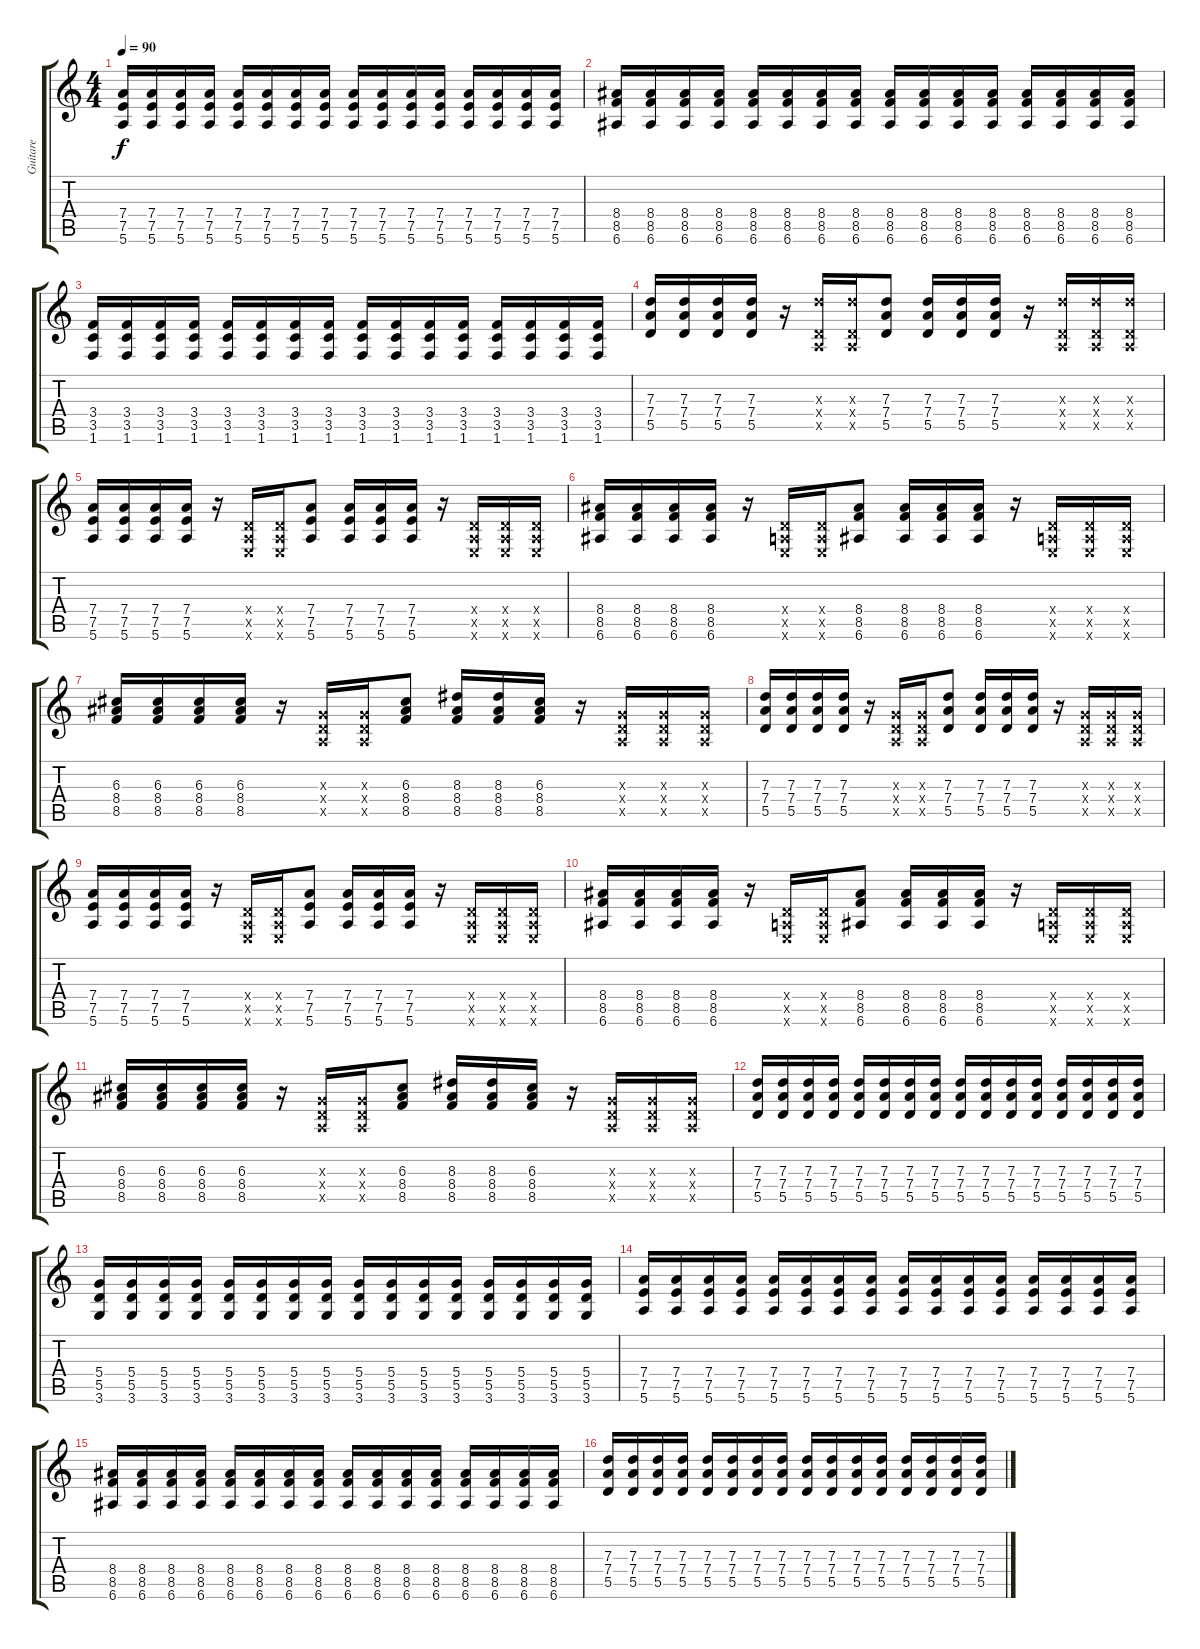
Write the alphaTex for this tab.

\track ("Guitare" "Guitare") {instrument electricguitarjazz}
\staff {score tabs}
\tuning (E4 B3 G3 D3 A2 E2) {hide}
\ts (4 4)
\tempo 90
\clef g2
\ks c
(7.4 7.5 5.6).16{dy f} (7.4 7.5 5.6).16 (7.4 7.5 5.6).16 (7.4 7.5 5.6).16 (7.4 7.5 5.6).16 (7.4 7.5 5.6).16 (7.4 7.5 5.6).16 (7.4 7.5 5.6).16 (7.4 7.5 5.6).16 (7.4 7.5 5.6).16 (7.4 7.5 5.6).16 (7.4 7.5 5.6).16 (7.4 7.5 5.6).16 (7.4 7.5 5.6).16 (7.4 7.5 5.6).16 (7.4 7.5 5.6).16 |
(8.4 8.5 6.6).16 (8.4 8.5 6.6).16 (8.4 8.5 6.6).16 (8.4 8.5 6.6).16 (8.4 8.5 6.6).16 (8.4 8.5 6.6).16 (8.4 8.5 6.6).16 (8.4 8.5 6.6).16 (8.4 8.5 6.6).16 (8.4 8.5 6.6).16 (8.4 8.5 6.6).16 (8.4 8.5 6.6).16 (8.4 8.5 6.6).16 (8.4 8.5 6.6).16 (8.4 8.5 6.6).16 (8.4 8.5 6.6).16 |
(3.4 3.5 1.6).16 (3.4 3.5 1.6).16 (3.4 3.5 1.6).16 (3.4 3.5 1.6).16 (3.4 3.5 1.6).16 (3.4 3.5 1.6).16 (3.4 3.5 1.6).16 (3.4 3.5 1.6).16 (3.4 3.5 1.6).16 (3.4 3.5 1.6).16 (3.4 3.5 1.6).16 (3.4 3.5 1.6).16 (3.4 3.5 1.6).16 (3.4 3.5 1.6).16 (3.4 3.5 1.6).16 (3.4 3.5 1.6).16 |
(7.3 7.4 5.5).16 (7.3 7.4 5.5).16 (7.3 7.4 5.5).16 (7.3 7.4 5.5).16 r.16 (7.3{x} 0.4{x} 0.5{x}).16 (7.3{x} 0.4{x} 0.5{x}).16 (7.3 7.4 5.5).8 (7.3 7.4 5.5).16 (7.3 7.4 5.5).16 (7.3 7.4 5.5).16 r.16 (7.3{x} 0.4{x} 0.5{x}).16 (7.3{x} 0.4{x} 0.5{x}).16 (7.3{x} 0.4{x} 0.5{x}).16 |
(7.4 7.5 5.6).16 (7.4 7.5 5.6).16 (7.4 7.5 5.6).16 (7.4 7.5 5.6).16 r.16 (0.4{x} 0.5{x} 0.6{x}).16 (0.4{x} 0.5{x} 0.6{x}).16 (7.4 7.5 5.6).8 (7.4 7.5 5.6).16 (7.4 7.5 5.6).16 (7.4 7.5 5.6).16 r.16 (0.4{x} 0.5{x} 0.6{x}).16 (0.4{x} 0.5{x} 0.6{x}).16 (0.4{x} 0.5{x} 0.6{x}).16 |
(8.4 8.5 6.6).16 (8.4 8.5 6.6).16 (8.4 8.5 6.6).16 (8.4 8.5 6.6).16 r.16 (0.4{x} 0.5{x} 0.6{x}).16 (0.4{x} 0.5{x} 0.6{x}).16 (8.4 8.5 6.6).8 (8.4 8.5 6.6).16 (8.4 8.5 6.6).16 (8.4 8.5 6.6).16 r.16 (0.4{x} 0.5{x} 0.6{x}).16 (0.4{x} 0.5{x} 0.6{x}).16 (0.4{x} 0.5{x} 0.6{x}).16 |
(6.3 8.4 8.5).16 (6.3 8.4 8.5).16 (6.3 8.4 8.5).16 (6.3 8.4 8.5).16 r.16 (0.3{x} 0.4{x} 0.5{x}).16 (0.3{x} 0.4{x} 0.5{x}).16 (6.3 8.4 8.5).8 (8.3 8.4 8.5).16 (8.3 8.4 8.5).16 (6.3 8.4 8.5).16 r.16 (0.3{x} 0.4{x} 0.5{x}).16 (0.3{x} 0.4{x} 0.5{x}).16 (0.3{x} 0.4{x} 0.5{x}).16 |
(7.3 7.4 5.5).16 (7.3 7.4 5.5).16 (7.3 7.4 5.5).16 (7.3 7.4 5.5).16 r.16 (0.3{x} 0.4{x} 0.5{x}).16 (0.3{x} 0.4{x} 0.5{x}).16 (7.3 7.4 5.5).8 (7.3 7.4 5.5).16 (7.3 7.4 5.5).16 (7.3 7.4 5.5).16 r.16 (0.3{x} 0.4{x} 0.5{x}).16 (0.3{x} 0.4{x} 0.5{x}).16 (0.3{x} 0.4{x} 0.5{x}).16 |
(7.4 7.5 5.6).16 (7.4 7.5 5.6).16 (7.4 7.5 5.6).16 (7.4 7.5 5.6).16 r.16 (0.4{x} 0.5{x} 0.6{x}).16 (0.4{x} 0.5{x} 0.6{x}).16 (7.4 7.5 5.6).8 (7.4 7.5 5.6).16 (7.4 7.5 5.6).16 (7.4 7.5 5.6).16 r.16 (0.4{x} 0.5{x} 0.6{x}).16 (0.4{x} 0.5{x} 0.6{x}).16 (0.4{x} 0.5{x} 0.6{x}).16 |
(8.4 8.5 6.6).16 (8.4 8.5 6.6).16 (8.4 8.5 6.6).16 (8.4 8.5 6.6).16 r.16 (0.4{x} 0.5{x} 0.6{x}).16 (0.4{x} 0.5{x} 0.6{x}).16 (8.4 8.5 6.6).8 (8.4 8.5 6.6).16 (8.4 8.5 6.6).16 (8.4 8.5 6.6).16 r.16 (0.4{x} 0.5{x} 0.6{x}).16 (0.4{x} 0.5{x} 0.6{x}).16 (0.4{x} 0.5{x} 0.6{x}).16 |
(6.3 8.4 8.5).16 (6.3 8.4 8.5).16 (6.3 8.4 8.5).16 (6.3 8.4 8.5).16 r.16 (0.3{x} 0.4{x} 0.5{x}).16 (0.3{x} 0.4{x} 0.5{x}).16 (6.3 8.4 8.5).8 (8.3 8.4 8.5).16 (8.3 8.4 8.5).16 (6.3 8.4 8.5).16 r.16 (0.3{x} 0.4{x} 0.5{x}).16 (0.3{x} 0.4{x} 0.5{x}).16 (0.3{x} 0.4{x} 0.5{x}).16 |
(7.3 7.4 5.5).16 (7.3 7.4 5.5).16 (7.3 7.4 5.5).16 (7.3 7.4 5.5).16 (7.3 7.4 5.5).16 (7.3 7.4 5.5).16 (7.3 7.4 5.5).16 (7.3 7.4 5.5).16 (7.3 7.4 5.5).16 (7.3 7.4 5.5).16 (7.3 7.4 5.5).16 (7.3 7.4 5.5).16 (7.3 7.4 5.5).16 (7.3 7.4 5.5).16 (7.3 7.4 5.5).16 (7.3 7.4 5.5).16 |
(5.4 5.5 3.6).16 (5.4 5.5 3.6).16 (5.4 5.5 3.6).16 (5.4 5.5 3.6).16 (5.4 5.5 3.6).16 (5.4 5.5 3.6).16 (5.4 5.5 3.6).16 (5.4 5.5 3.6).16 (5.4 5.5 3.6).16 (5.4 5.5 3.6).16 (5.4 5.5 3.6).16 (5.4 5.5 3.6).16 (5.4 5.5 3.6).16 (5.4 5.5 3.6).16 (5.4 5.5 3.6).16 (5.4 5.5 3.6).16 |
(7.4 7.5 5.6).16 (7.4 7.5 5.6).16 (7.4 7.5 5.6).16 (7.4 7.5 5.6).16 (7.4 7.5 5.6).16 (7.4 7.5 5.6).16 (7.4 7.5 5.6).16 (7.4 7.5 5.6).16 (7.4 7.5 5.6).16 (7.4 7.5 5.6).16 (7.4 7.5 5.6).16 (7.4 7.5 5.6).16 (7.4 7.5 5.6).16 (7.4 7.5 5.6).16 (7.4 7.5 5.6).16 (7.4 7.5 5.6).16 |
(8.4 8.5 6.6).16 (8.4 8.5 6.6).16 (8.4 8.5 6.6).16 (8.4 8.5 6.6).16 (8.4 8.5 6.6).16 (8.4 8.5 6.6).16 (8.4 8.5 6.6).16 (8.4 8.5 6.6).16 (8.4 8.5 6.6).16 (8.4 8.5 6.6).16 (8.4 8.5 6.6).16 (8.4 8.5 6.6).16 (8.4 8.5 6.6).16 (8.4 8.5 6.6).16 (8.4 8.5 6.6).16 (8.4 8.5 6.6).16 |
(7.3 7.4 5.5).16 (7.3 7.4 5.5).16 (7.3 7.4 5.5).16 (7.3 7.4 5.5).16 (7.3 7.4 5.5).16 (7.3 7.4 5.5).16 (7.3 7.4 5.5).16 (7.3 7.4 5.5).16 (7.3 7.4 5.5).16 (7.3 7.4 5.5).16 (7.3 7.4 5.5).16 (7.3 7.4 5.5).16 (7.3 7.4 5.5).16 (7.3 7.4 5.5).16 (7.3 7.4 5.5).16 (7.3 7.4 5.5).16
